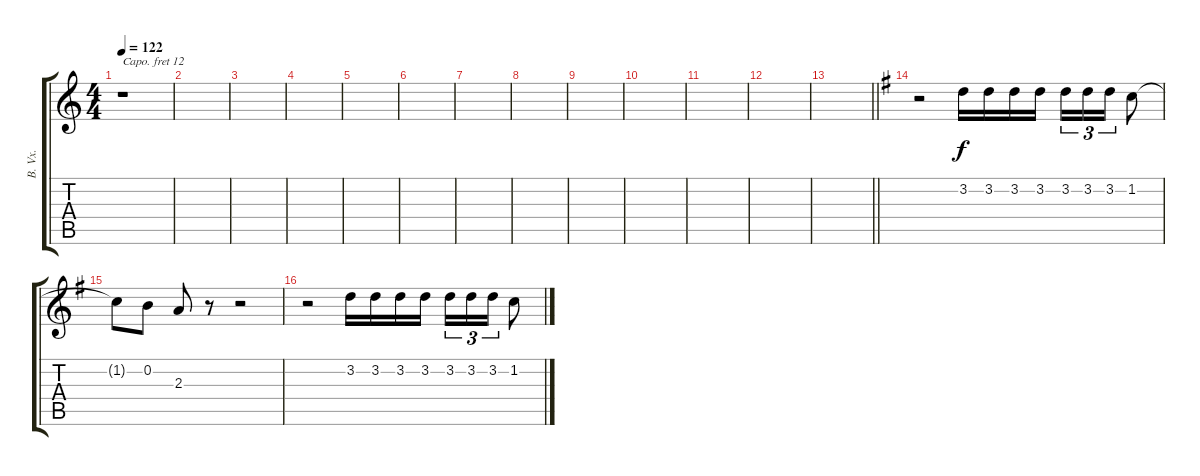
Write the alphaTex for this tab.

\track ("B. Vx." "B. Vx.") {instrument voiceoohs}
\staff {score tabs}
\capo 12
\tuning (E4 B3 G3 D3 A2 E2) {hide}
\ts (4 4)
\tempo 122
\clef g2
\ks c
r.1{dy f} |
|
|
|
|
|
|
|
|
|
|
|
\barLineRight lightlight
|
\ks g
r.2 3.2.16 3.2.16 3.2.16 3.2.16 3.2.16{tu (3 2)} 3.2.16{tu (3 2)} 3.2.16{tu (3 2)} 1.2.8 |
1.2{t}.8 0.2.8 2.3.8 r.8 r.2 |
r.2 3.2.16 3.2.16 3.2.16 3.2.16 3.2.16{tu (3 2)} 3.2.16{tu (3 2)} 3.2.16{tu (3 2)} 1.2.8
